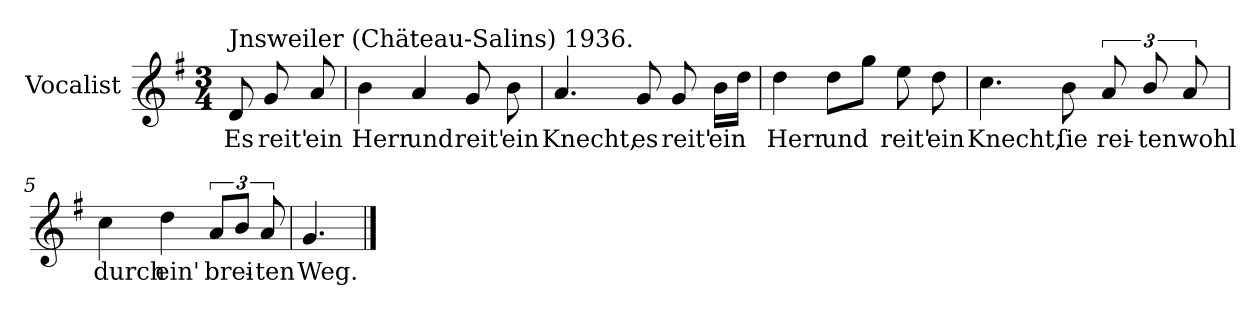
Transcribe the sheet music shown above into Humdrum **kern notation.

**kern	**text
*part1	*part1
*staff1	*staff1
*I"Vocalist	*
*k[f#]	*
*G:	*
*M3/4	*
=	=
!LO:TX:a:t=Jnsweiler (Chäteau-Salins) 1936.	!
8d	Es
8g	reit'
8a	ein
=1	=1
4b	Herr
4a	und
8g	reit'
8b	ein
=2	=2
4.a	Knecht,
8g	es
8g	reit'
16bLL	ein
16ddJJ	.
=3	=3
4dd	Herr
8ddL	und
8ggJ	.
8ee	reit'
8dd	ein
=4	=4
4.cc	Knecht,
8b	ſie
12a	rei-
12b/	-ten
12a	wohl
=5	=5
4cc	durch
4dd	ein'
12aL	brei-
12bJ	.
12a	-ten
=6	=6
4.g	Weg.
==	==
*-	*-
